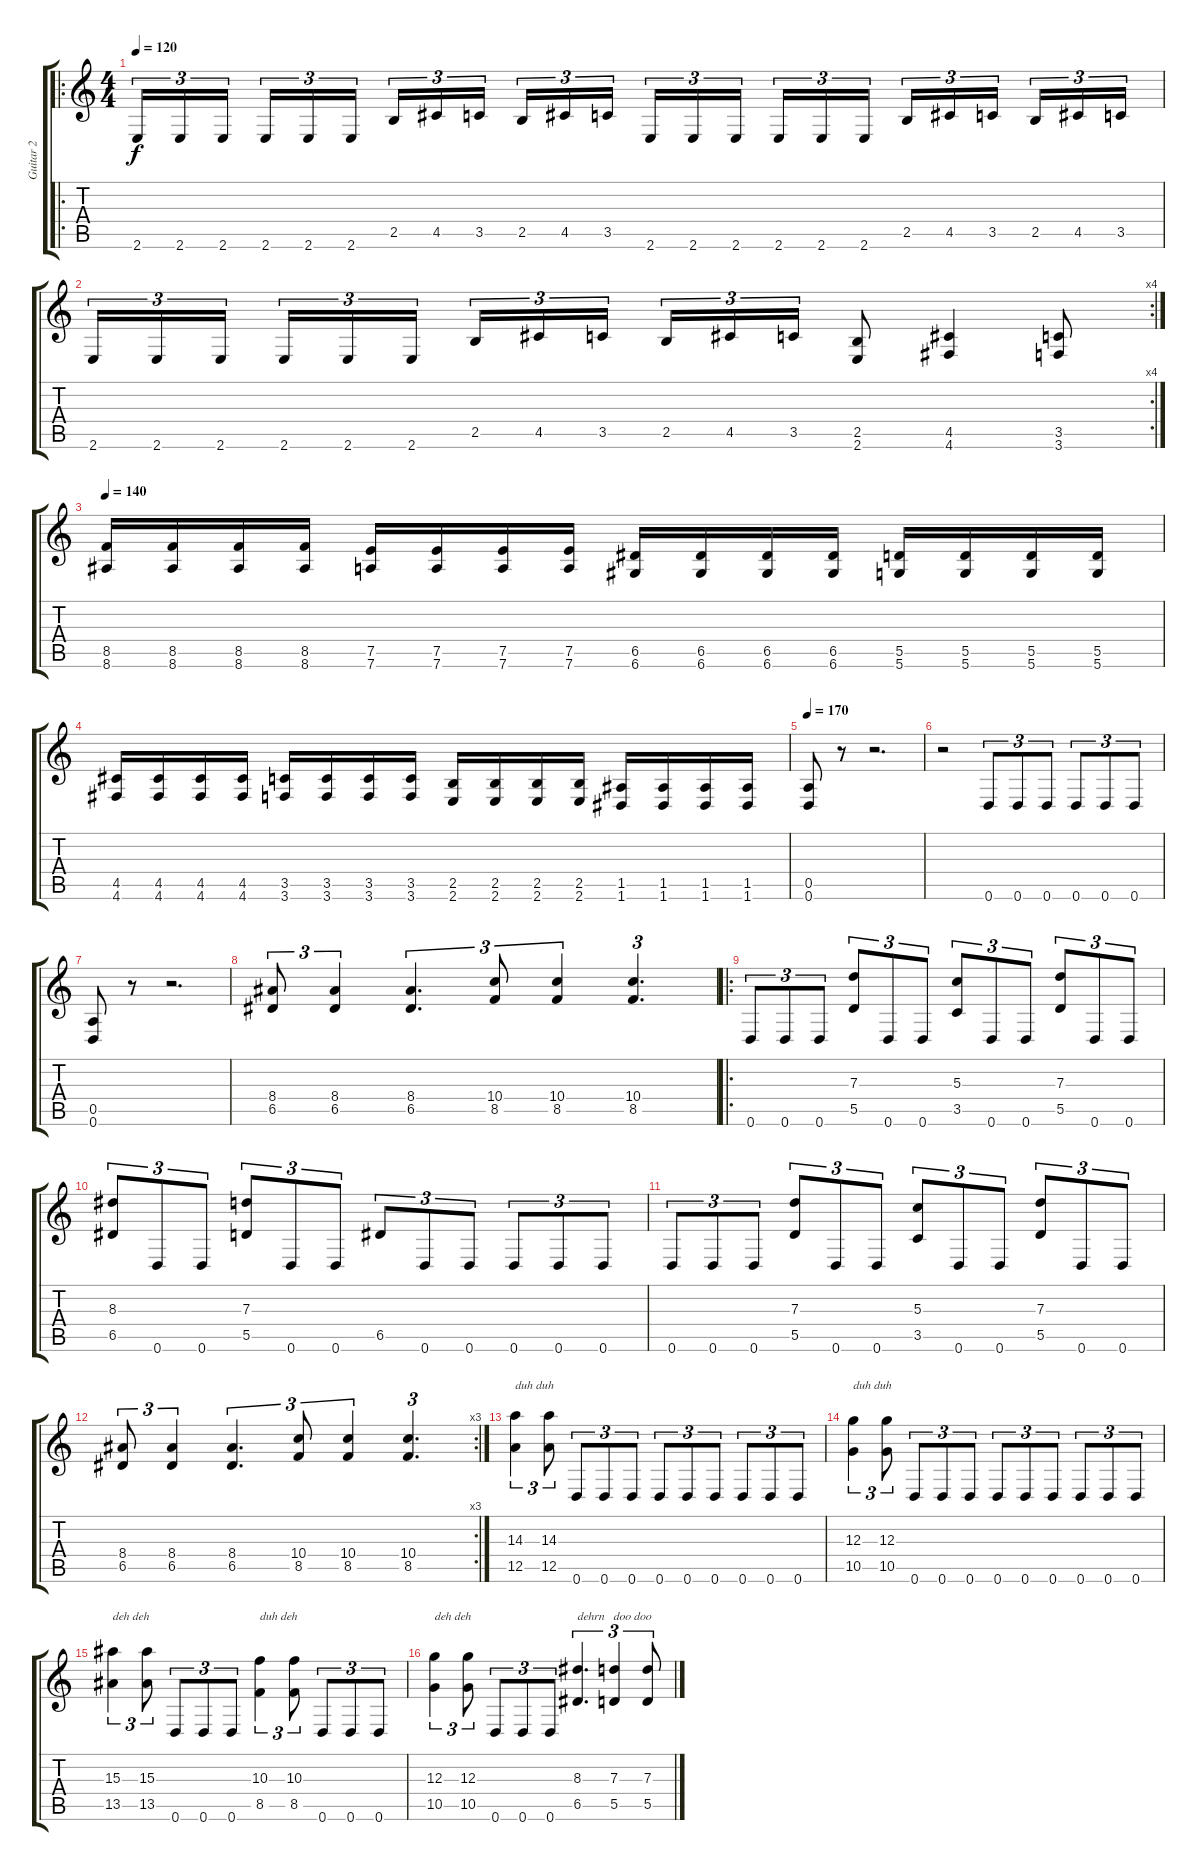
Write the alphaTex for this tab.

\track ("Guitar 2" "Guitar 2") {instrument overdrivenguitar}
\staff {score tabs}
\tuning (E4 B3 G3 D3 A2 D2) {hide}
\ro
\ts (4 4)
\tempo 120
\clef g2
\ks c
2.6.16{tu (3 2) dy f} 2.6.16{tu (3 2)} 2.6.16{tu (3 2) beam splitsecondary} 2.6.16{tu (3 2)} 2.6.16{tu (3 2)} 2.6.16{tu (3 2)} 2.5.16{tu (3 2)} 4.5.16{tu (3 2)} 3.5.16{tu (3 2) beam splitsecondary} 2.5.16{tu (3 2)} 4.5.16{tu (3 2)} 3.5.16{tu (3 2)} 2.6.16{tu (3 2)} 2.6.16{tu (3 2)} 2.6.16{tu (3 2) beam splitsecondary} 2.6.16{tu (3 2)} 2.6.16{tu (3 2)} 2.6.16{tu (3 2)} 2.5.16{tu (3 2)} 4.5.16{tu (3 2)} 3.5.16{tu (3 2) beam splitsecondary} 2.5.16{tu (3 2)} 4.5.16{tu (3 2)} 3.5.16{tu (3 2)} |
\rc 4
2.6.16{tu (3 2)} 2.6.16{tu (3 2)} 2.6.16{tu (3 2) beam splitsecondary} 2.6.16{tu (3 2)} 2.6.16{tu (3 2)} 2.6.16{tu (3 2)} 2.5.16{tu (3 2)} 4.5.16{tu (3 2)} 3.5.16{tu (3 2) beam splitsecondary} 2.5.16{tu (3 2)} 4.5.16{tu (3 2)} 3.5.16{tu (3 2)} (2.5 2.6).8 (4.5 4.6).4 (3.5 3.6).8 |
\tempo 140
(8.5 8.6).16 (8.5 8.6).16 (8.5 8.6).16 (8.5 8.6).16 (7.5 7.6).16 (7.5 7.6).16 (7.5 7.6).16 (7.5 7.6).16 (6.5 6.6).16 (6.5 6.6).16 (6.5 6.6).16 (6.5 6.6).16 (5.5 5.6).16 (5.5 5.6).16 (5.5 5.6).16 (5.5 5.6).16 |
(4.5 4.6).16 (4.5 4.6).16 (4.5 4.6).16 (4.5 4.6).16 (3.5 3.6).16 (3.5 3.6).16 (3.5 3.6).16 (3.5 3.6).16 (2.5 2.6).16 (2.5 2.6).16 (2.5 2.6).16 (2.5 2.6).16 (1.5 1.6).16 (1.5 1.6).16 (1.5 1.6).16 (1.5 1.6).16 |
\tempo 170
(0.5 0.6).8 r.8 r.2{d} |
r.2 0.6.8{tu (3 2)} 0.6.8{tu (3 2)} 0.6.8{tu (3 2)} 0.6.8{tu (3 2)} 0.6.8{tu (3 2)} 0.6.8{tu (3 2)} |
(0.5 0.6).8 r.8 r.2{d} |
(8.4 6.5).8{tu (3 2)} (8.4 6.5).4{tu (3 2)} (8.4 6.5).4{d tu (3 2)} (10.4 8.5).8{tu (3 2)} (10.4 8.5).4{tu (3 2)} (10.4 8.5).4{d tu (3 2)} |
\ro
0.6.8{tu (3 2)} 0.6.8{tu (3 2)} 0.6.8{tu (3 2)} (7.3 5.5).8{tu (3 2)} 0.6.8{tu (3 2)} 0.6.8{tu (3 2)} (5.3 3.5).8{tu (3 2)} 0.6.8{tu (3 2)} 0.6.8{tu (3 2)} (7.3 5.5).8{tu (3 2)} 0.6.8{tu (3 2)} 0.6.8{tu (3 2)} |
(8.3 6.5).8{tu (3 2)} 0.6.8{tu (3 2)} 0.6.8{tu (3 2)} (7.3 5.5).8{tu (3 2)} 0.6.8{tu (3 2)} 0.6.8{tu (3 2)} 6.5.8{tu (3 2)} 0.6.8{tu (3 2)} 0.6.8{tu (3 2)} 0.6.8{tu (3 2)} 0.6.8{tu (3 2)} 0.6.8{tu (3 2)} |
0.6.8{tu (3 2)} 0.6.8{tu (3 2)} 0.6.8{tu (3 2)} (7.3 5.5).8{tu (3 2)} 0.6.8{tu (3 2)} 0.6.8{tu (3 2)} (5.3 3.5).8{tu (3 2)} 0.6.8{tu (3 2)} 0.6.8{tu (3 2)} (7.3 5.5).8{tu (3 2)} 0.6.8{tu (3 2)} 0.6.8{tu (3 2)} |
\rc 3
(8.4 6.5).8{tu (3 2)} (8.4 6.5).4{tu (3 2)} (8.4 6.5).4{d tu (3 2)} (10.4 8.5).8{tu (3 2)} (10.4 8.5).4{tu (3 2)} (10.4 8.5).4{d tu (3 2)} |
(14.3 12.5).4{tu (3 2) txt "duh duh"} (14.3 12.5).8{tu (3 2)} 0.6.8{tu (3 2)} 0.6.8{tu (3 2)} 0.6.8{tu (3 2)} 0.6.8{tu (3 2)} 0.6.8{tu (3 2)} 0.6.8{tu (3 2)} 0.6.8{tu (3 2)} 0.6.8{tu (3 2)} 0.6.8{tu (3 2)} |
(12.3 10.5).4{tu (3 2) txt "duh duh"} (12.3 10.5).8{tu (3 2)} 0.6.8{tu (3 2)} 0.6.8{tu (3 2)} 0.6.8{tu (3 2)} 0.6.8{tu (3 2)} 0.6.8{tu (3 2)} 0.6.8{tu (3 2)} 0.6.8{tu (3 2)} 0.6.8{tu (3 2)} 0.6.8{tu (3 2)} |
(15.3 13.5).4{tu (3 2) txt "deh deh"} (15.3 13.5).8{tu (3 2)} 0.6.8{tu (3 2)} 0.6.8{tu (3 2)} 0.6.8{tu (3 2)} (10.3 8.5).4{tu (3 2) txt "duh deh"} (10.3 8.5).8{tu (3 2)} 0.6.8{tu (3 2)} 0.6.8{tu (3 2)} 0.6.8{tu (3 2)} |
(12.3 10.5).4{tu (3 2) txt "deh deh"} (12.3 10.5).8{tu (3 2)} 0.6.8{tu (3 2)} 0.6.8{tu (3 2)} 0.6.8{tu (3 2)} (8.3 6.5).4{d tu (3 2) txt "dehrn   doo doo"} (7.3 5.5).4{tu (3 2)} (7.3 5.5).8{tu (3 2)}
